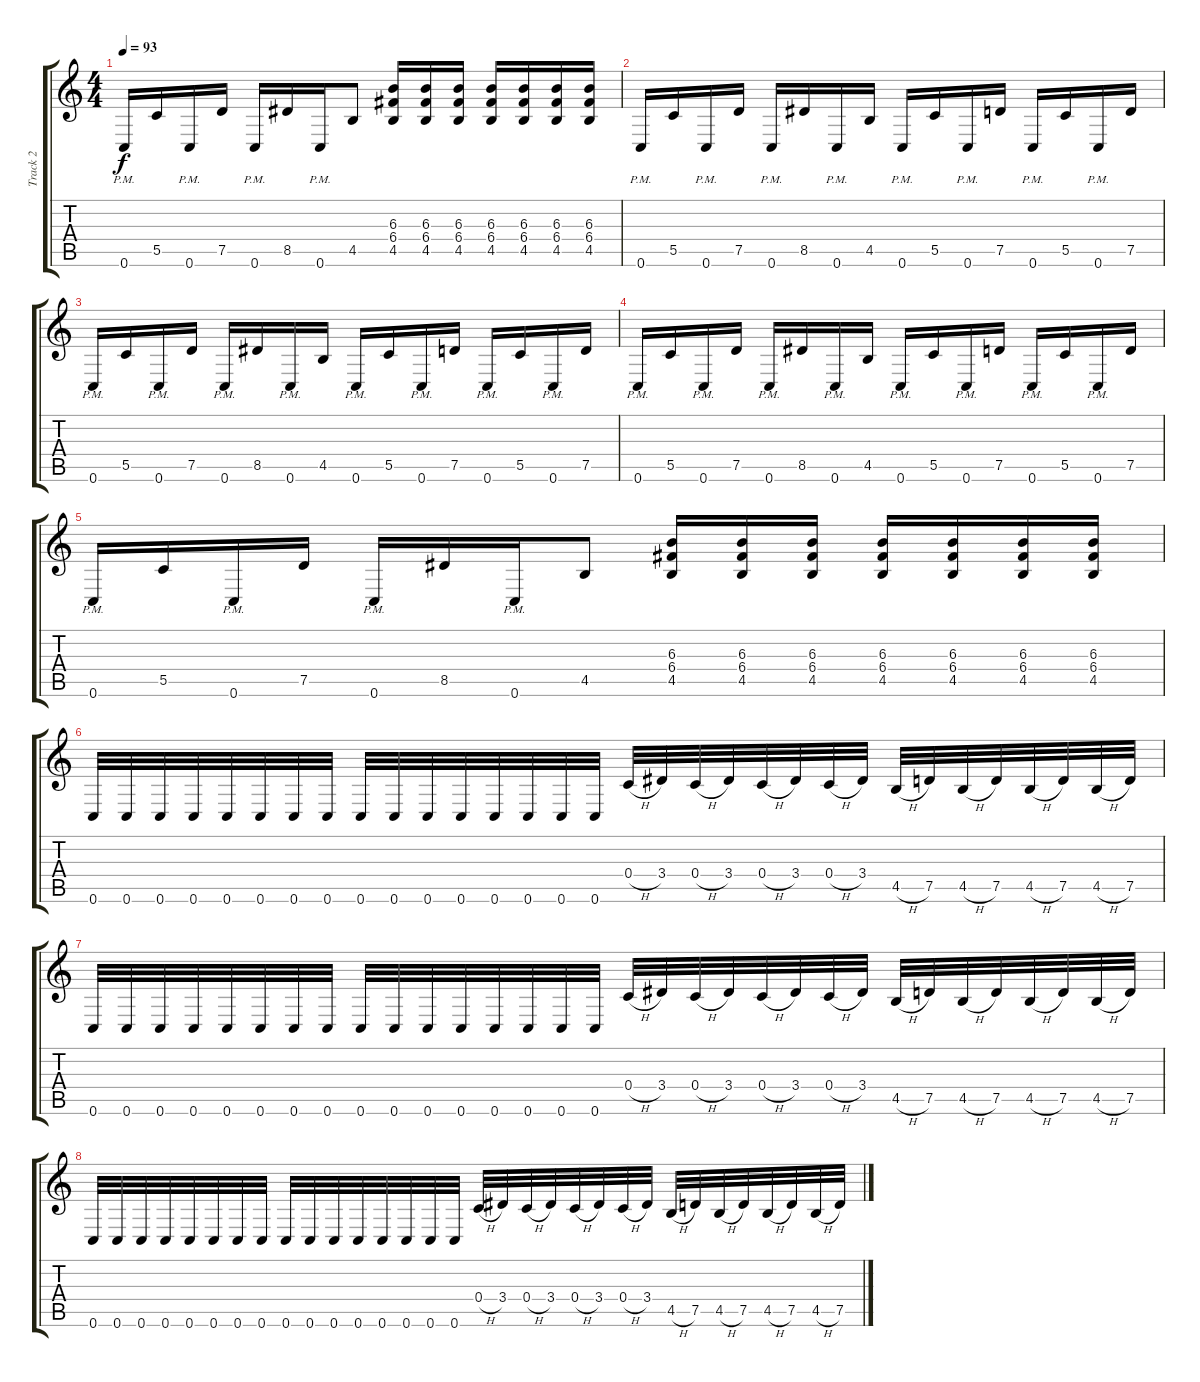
\track ("Track 2" "Track 2") {instrument distortionguitar}
\staff {score tabs}
\tuning (D4 A3 F3 C3 G2 C2) {hide}
\ts (4 4)
\tempo 93
\clef g2
\ks c
0.6{pm}.16{dy f} 5.5.16 0.6{pm}.16 7.5.16 0.6{pm}.16 8.5.16 0.6{pm}.16 4.5.8 (6.3 6.4 4.5).16 (6.3 6.4 4.5).16 (6.3 6.4 4.5).16 (6.3 6.4 4.5).16 (6.3 6.4 4.5).16 (6.3 6.4 4.5).16 (6.3 6.4 4.5).16 |
0.6{pm}.16 5.5.16 0.6{pm}.16 7.5.16 0.6{pm}.16 8.5.16 0.6{pm}.16 4.5.16 0.6{pm}.16 5.5.16 0.6{pm}.16 7.5.16 0.6{pm}.16 5.5.16 0.6{pm}.16 7.5.16 |
0.6{pm}.16 5.5.16 0.6{pm}.16 7.5.16 0.6{pm}.16 8.5.16 0.6{pm}.16 4.5.16 0.6{pm}.16 5.5.16 0.6{pm}.16 7.5.16 0.6{pm}.16 5.5.16 0.6{pm}.16 7.5.16 |
0.6{pm}.16 5.5.16 0.6{pm}.16 7.5.16 0.6{pm}.16 8.5.16 0.6{pm}.16 4.5.16 0.6{pm}.16 5.5.16 0.6{pm}.16 7.5.16 0.6{pm}.16 5.5.16 0.6{pm}.16 7.5.16 |
0.6{pm}.16 5.5.16 0.6{pm}.16 7.5.16 0.6{pm}.16 8.5.16 0.6{pm}.16 4.5.8 (6.3 6.4 4.5).16 (6.3 6.4 4.5).16 (6.3 6.4 4.5).16 (6.3 6.4 4.5).16 (6.3 6.4 4.5).16 (6.3 6.4 4.5).16 (6.3 6.4 4.5).16 |
0.6.32 0.6.32 0.6.32 0.6.32 0.6.32 0.6.32 0.6.32 0.6.32 0.6.32 0.6.32 0.6.32 0.6.32 0.6.32 0.6.32 0.6.32 0.6.32 0.4{h}.32 3.4.32 0.4{h}.32 3.4.32 0.4{h}.32 3.4.32 0.4{h}.32 3.4.32 4.5{h}.32 7.5.32 4.5{h}.32 7.5.32 4.5{h}.32 7.5.32 4.5{h}.32 7.5.32 |
0.6.32 0.6.32 0.6.32 0.6.32 0.6.32 0.6.32 0.6.32 0.6.32 0.6.32 0.6.32 0.6.32 0.6.32 0.6.32 0.6.32 0.6.32 0.6.32 0.4{h}.32 3.4.32 0.4{h}.32 3.4.32 0.4{h}.32 3.4.32 0.4{h}.32 3.4.32 4.5{h}.32 7.5.32 4.5{h}.32 7.5.32 4.5{h}.32 7.5.32 4.5{h}.32 7.5.32 |
0.6.32 0.6.32 0.6.32 0.6.32 0.6.32 0.6.32 0.6.32 0.6.32 0.6.32 0.6.32 0.6.32 0.6.32 0.6.32 0.6.32 0.6.32 0.6.32 0.4{h}.32 3.4.32 0.4{h}.32 3.4.32 0.4{h}.32 3.4.32 0.4{h}.32 3.4.32 4.5{h}.32 7.5.32 4.5{h}.32 7.5.32 4.5{h}.32 7.5.32 4.5{h}.32 7.5.32
